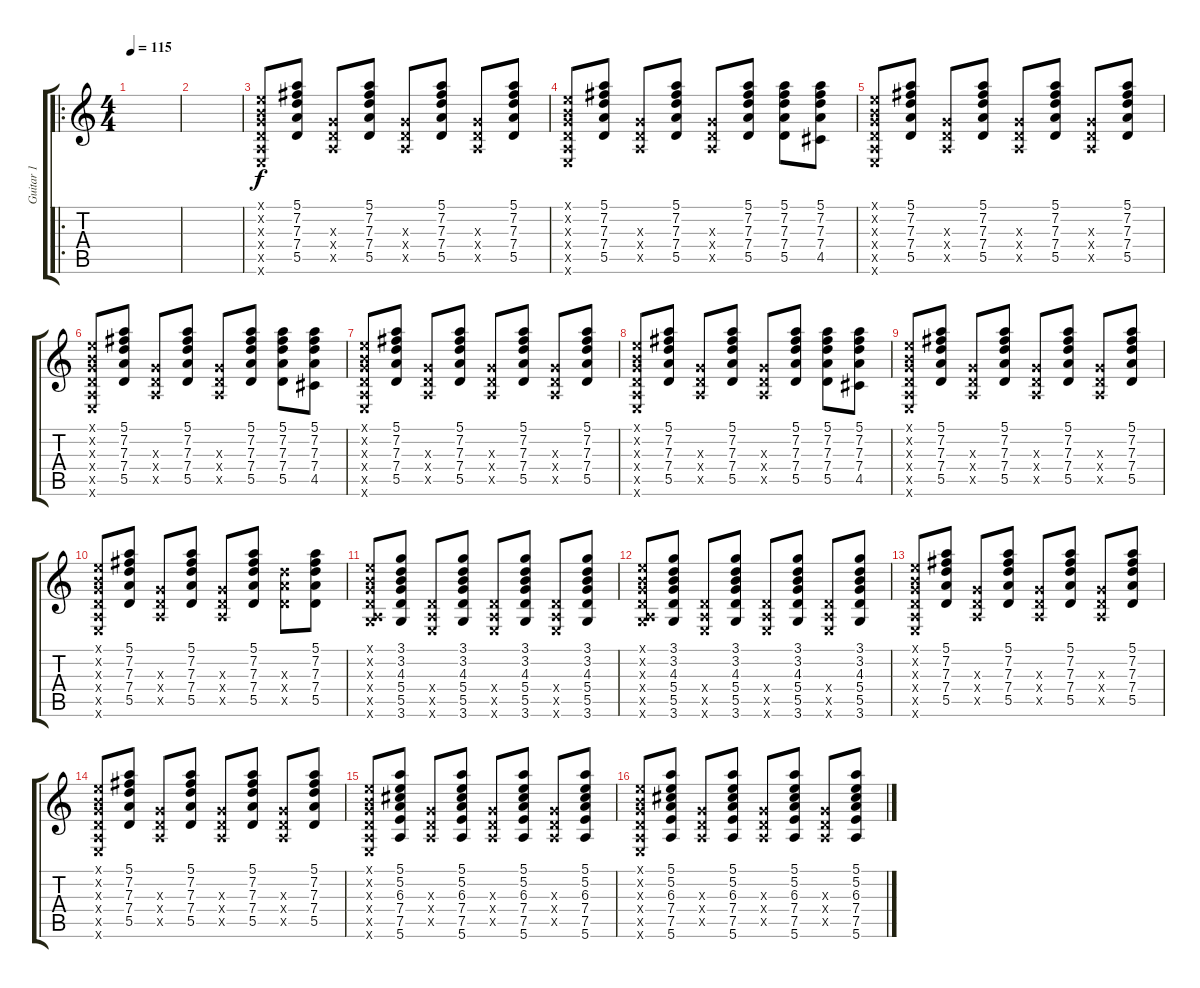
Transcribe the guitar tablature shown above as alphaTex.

\track ("Guitar 1" "Guitar 1") {instrument overdrivenguitar}
\staff {score tabs}
\tuning (E4 B3 G3 D3 A2 E2) {hide}
\ro
\ts (4 4)
\tempo 115
\clef g2
\ks c
|
|
(0.1{x} 0.2{x} 0.3{x} 0.4{x} 0.5{x} 0.6{x}).8 (5.1 7.2 7.3 7.4 5.5).8 (0.3{x} 0.4{x} 0.5{x}).8 (5.1 7.2 7.3 7.4 5.5).8 (0.3{x} 0.4{x} 0.5{x}).8 (5.1 7.2 7.3 7.4 5.5).8 (0.3{x} 0.4{x} 0.5{x}).8 (5.1 7.2 7.3 7.4 5.5).8 |
(0.1{x} 0.2{x} 0.3{x} 0.4{x} 0.5{x} 0.6{x}).8 (5.1 7.2 7.3 7.4 5.5).8 (0.3{x} 0.4{x} 0.5{x}).8 (5.1 7.2 7.3 7.4 5.5).8 (0.3{x} 0.4{x} 0.5{x}).8 (5.1 7.2 7.3 7.4 5.5).8 (5.1 7.2 7.3 7.4 5.5).8 (5.1 7.2 7.3 7.4 4.5).8 |
(0.1{x} 0.2{x} 0.3{x} 0.4{x} 0.5{x} 0.6{x}).8 (5.1 7.2 7.3 7.4 5.5).8 (0.3{x} 0.4{x} 0.5{x}).8 (5.1 7.2 7.3 7.4 5.5).8 (0.3{x} 0.4{x} 0.5{x}).8 (5.1 7.2 7.3 7.4 5.5).8 (0.3{x} 0.4{x} 0.5{x}).8 (5.1 7.2 7.3 7.4 5.5).8 |
(0.1{x} 0.2{x} 0.3{x} 0.4{x} 0.5{x} 0.6{x}).8 (5.1 7.2 7.3 7.4 5.5).8 (0.3{x} 0.4{x} 0.5{x}).8 (5.1 7.2 7.3 7.4 5.5).8 (0.3{x} 0.4{x} 0.5{x}).8 (5.1 7.2 7.3 7.4 5.5).8 (5.1 7.2 7.3 7.4 5.5).8 (5.1 7.2 7.3 7.4 4.5).8 |
(0.1{x} 0.2{x} 0.3{x} 0.4{x} 0.5{x} 0.6{x}).8 (5.1 7.2 7.3 7.4 5.5).8 (0.3{x} 0.4{x} 0.5{x}).8 (5.1 7.2 7.3 7.4 5.5).8 (0.3{x} 0.4{x} 0.5{x}).8 (5.1 7.2 7.3 7.4 5.5).8 (0.3{x} 0.4{x} 0.5{x}).8 (5.1 7.2 7.3 7.4 5.5).8 |
(0.1{x} 0.2{x} 0.3{x} 0.4{x} 0.5{x} 0.6{x}).8 (5.1 7.2 7.3 7.4 5.5).8 (0.3{x} 0.4{x} 0.5{x}).8 (5.1 7.2 7.3 7.4 5.5).8 (0.3{x} 0.4{x} 0.5{x}).8 (5.1 7.2 7.3 7.4 5.5).8 (5.1 7.2 7.3 7.4 5.5).8 (5.1 7.2 7.3 7.4 4.5).8 |
(0.1{x} 0.2{x} 0.3{x} 0.4{x} 0.5{x} 0.6{x}).8 (5.1 7.2 7.3 7.4 5.5).8 (0.3{x} 0.4{x} 0.5{x}).8 (5.1 7.2 7.3 7.4 5.5).8 (0.3{x} 0.4{x} 0.5{x}).8 (5.1 7.2 7.3 7.4 5.5).8 (0.3{x} 0.4{x} 0.5{x}).8 (5.1 7.2 7.3 7.4 5.5).8 |
(0.1{x} 0.2{x} 0.3{x} 0.4{x} 0.5{x} 0.6{x}).8 (5.1 7.2 7.3 7.4 5.5).8 (0.3{x} 0.4{x} 0.5{x}).8 (5.1 7.2 7.3 7.4 5.5).8 (0.3{x} 0.4{x} 0.5{x}).8 (5.1 7.2 7.3 7.4 5.5).8 (7.3{x} 7.4{x} 5.5{x}).8 (5.1 7.2 7.3 7.4 5.5).8 |
(0.1{x} 0.2{x} 0.3{x} 0.4{x} 0.5{x} 3.6{x}).8 (3.1 3.2 4.3 5.4 5.5 3.6).8 (0.4{x} 0.5{x} 0.6{x}).8 (3.1 3.2 4.3 5.4 5.5 3.6).8 (0.4{x} 0.5{x} 0.6{x}).8 (3.1 3.2 4.3 5.4 5.5 3.6).8 (0.4{x} 0.5{x} 0.6{x}).8 (3.1 3.2 4.3 5.4 5.5 3.6).8 |
(0.1{x} 0.2{x} 0.3{x} 0.4{x} 0.5{x} 3.6{x}).8 (3.1 3.2 4.3 5.4 5.5 3.6).8 (0.4{x} 0.5{x} 0.6{x}).8 (3.1 3.2 4.3 5.4 5.5 3.6).8 (0.4{x} 0.5{x} 0.6{x}).8 (3.1 3.2 4.3 5.4 5.5 3.6).8 (0.4{x} 0.5{x} 0.6{x}).8 (3.1 3.2 4.3 5.4 5.5 3.6).8 |
(0.1{x} 0.2{x} 0.3{x} 0.4{x} 0.5{x} 0.6{x}).8 (5.1 7.2 7.3 7.4 5.5).8 (0.3{x} 0.4{x} 0.5{x}).8 (5.1 7.2 7.3 7.4 5.5).8 (0.3{x} 0.4{x} 0.5{x}).8 (5.1 7.2 7.3 7.4 5.5).8 (0.3{x} 0.4{x} 0.5{x}).8 (5.1 7.2 7.3 7.4 5.5).8 |
(0.1{x} 0.2{x} 0.3{x} 0.4{x} 0.5{x} 0.6{x}).8 (5.1 7.2 7.3 7.4 5.5).8 (0.3{x} 0.4{x} 0.5{x}).8 (5.1 7.2 7.3 7.4 5.5).8 (0.3{x} 0.4{x} 0.5{x}).8 (5.1 7.2 7.3 7.4 5.5).8 (0.3{x} 0.4{x} 0.5{x}).8 (5.1 7.2 7.3 7.4 5.5).8 |
(0.1{x} 0.2{x} 0.3{x} 0.4{x} 0.5{x} 0.6{x}).8 (5.1 5.2 6.3 7.4 7.5 5.6).8 (0.3{x} 0.4{x} 0.5{x}).8 (5.1 5.2 6.3 7.4 7.5 5.6).8 (0.3{x} 0.4{x} 0.5{x}).8 (5.1 5.2 6.3 7.4 7.5 5.6).8 (0.3{x} 0.4{x} 0.5{x}).8 (5.1 5.2 6.3 7.4 7.5 5.6).8 |
(0.1{x} 0.2{x} 0.3{x} 0.4{x} 0.5{x} 0.6{x}).8 (5.1 5.2 6.3 7.4 7.5 5.6).8 (0.3{x} 0.4{x} 0.5{x}).8 (5.1 5.2 6.3 7.4 7.5 5.6).8 (0.3{x} 0.4{x} 0.5{x}).8 (5.1 5.2 6.3 7.4 7.5 5.6).8 (0.3{x} 0.4{x} 0.5{x}).8 (5.1 5.2 6.3 7.4 7.5 5.6).8
